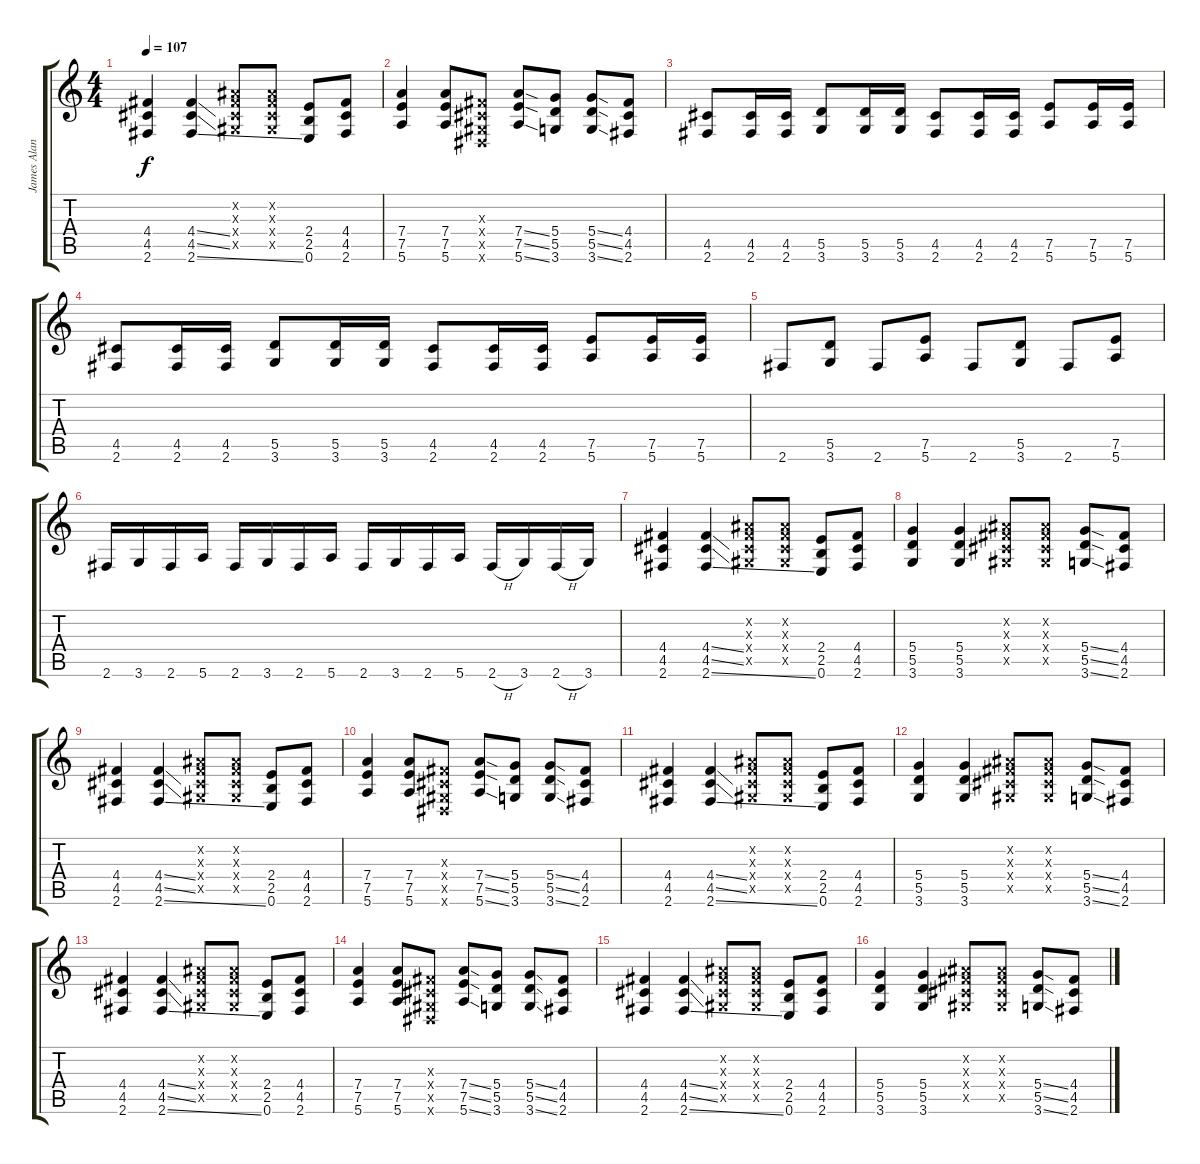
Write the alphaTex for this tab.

\track ("James Alan Hetfield" "James Alan") {instrument distortionguitar}
\staff {score tabs}
\tuning (E4 B3 G3 D3 A2 E2) {hide}
\ts (4 4)
\tempo 107
\clef g2
\ks c
(4.4 4.5 2.6).4{dy f} (4.4{ss} 4.5{ss} 2.6{ss}).4 (-1.2{x} -1.3{x} -1.4{x} -1.5{x}).8 (-1.2{x} -1.3{x} -1.4{x} -1.5{x}).8 (2.4 2.5 0.6).8 (4.4 4.5 2.6).8 |
(7.4 7.5 5.6).4 (7.4 7.5 5.6).8 (-1.3{x} -1.4{x} -1.5{x} -1.6{x}).8 (7.4{ss} 7.5{ss} 5.6{ss}).8 (5.4 5.5 3.6).8 (5.4{ss} 5.5{ss} 3.6{ss}).8 (4.4 4.5 2.6).8 |
(4.5 2.6).8 (4.5 2.6).16 (4.5 2.6).16 (5.5 3.6).8 (5.5 3.6).16 (5.5 3.6).16 (4.5 2.6).8 (4.5 2.6).16 (4.5 2.6).16 (7.5 5.6).8 (7.5 5.6).16 (7.5 5.6).16 |
(4.5 2.6).8 (4.5 2.6).16 (4.5 2.6).16 (5.5 3.6).8 (5.5 3.6).16 (5.5 3.6).16 (4.5 2.6).8 (4.5 2.6).16 (4.5 2.6).16 (7.5 5.6).8 (7.5 5.6).16 (7.5 5.6).16 |
2.6.8 (5.5 3.6).8 2.6.8 (7.5 5.6).8 2.6.8 (5.5 3.6).8 2.6.8 (7.5 5.6).8 |
2.6.16 3.6.16 2.6.16 5.6.16 2.6.16 3.6.16 2.6.16 5.6.16 2.6.16 3.6.16 2.6.16 5.6.16 2.6{h}.16 3.6.16 2.6{h}.16 3.6.16 |
(4.4 4.5 2.6).4 (4.4{ss} 4.5{ss} 2.6{ss}).4 (-1.2{x} -1.3{x} -1.4{x} -1.5{x}).8 (-1.2{x} -1.3{x} -1.4{x} -1.5{x}).8 (2.4 2.5 0.6).8 (4.4 4.5 2.6).8 |
(5.4 5.5 3.6).4 (5.4 5.5 3.6).4 (-1.2{x} -1.3{x} -1.4{x} -1.5{x}).8 (-1.2{x} -1.3{x} -1.4{x} -1.5{x}).8 (5.4{ss} 5.5{ss} 3.6{ss}).8 (4.4 4.5 2.6).8 |
(4.4 4.5 2.6).4 (4.4{ss} 4.5{ss} 2.6{ss}).4 (-1.2{x} -1.3{x} -1.4{x} -1.5{x}).8 (-1.2{x} -1.3{x} -1.4{x} -1.5{x}).8 (2.4 2.5 0.6).8 (4.4 4.5 2.6).8 |
(7.4 7.5 5.6).4 (7.4 7.5 5.6).8 (-1.3{x} -1.4{x} -1.5{x} -1.6{x}).8 (7.4{ss} 7.5{ss} 5.6{ss}).8 (5.4 5.5 3.6).8 (5.4{ss} 5.5{ss} 3.6{ss}).8 (4.4 4.5 2.6).8 |
(4.4 4.5 2.6).4 (4.4{ss} 4.5{ss} 2.6{ss}).4 (-1.2{x} -1.3{x} -1.4{x} -1.5{x}).8 (-1.2{x} -1.3{x} -1.4{x} -1.5{x}).8 (2.4 2.5 0.6).8 (4.4 4.5 2.6).8 |
(5.4 5.5 3.6).4 (5.4 5.5 3.6).4 (-1.2{x} -1.3{x} -1.4{x} -1.5{x}).8 (-1.2{x} -1.3{x} -1.4{x} -1.5{x}).8 (5.4{ss} 5.5{ss} 3.6{ss}).8 (4.4 4.5 2.6).8 |
(4.4 4.5 2.6).4 (4.4{ss} 4.5{ss} 2.6{ss}).4 (-1.2{x} -1.3{x} -1.4{x} -1.5{x}).8 (-1.2{x} -1.3{x} -1.4{x} -1.5{x}).8 (2.4 2.5 0.6).8 (4.4 4.5 2.6).8 |
(7.4 7.5 5.6).4 (7.4 7.5 5.6).8 (-1.3{x} -1.4{x} -1.5{x} -1.6{x}).8 (7.4{ss} 7.5{ss} 5.6{ss}).8 (5.4 5.5 3.6).8 (5.4{ss} 5.5{ss} 3.6{ss}).8 (4.4 4.5 2.6).8 |
(4.4 4.5 2.6).4 (4.4{ss} 4.5{ss} 2.6{ss}).4 (-1.2{x} -1.3{x} -1.4{x} -1.5{x}).8 (-1.2{x} -1.3{x} -1.4{x} -1.5{x}).8 (2.4 2.5 0.6).8 (4.4 4.5 2.6).8 |
(5.4 5.5 3.6).4 (5.4 5.5 3.6).4 (-1.2{x} -1.3{x} -1.4{x} -1.5{x}).8 (-1.2{x} -1.3{x} -1.4{x} -1.5{x}).8 (5.4{ss} 5.5{ss} 3.6{ss}).8 (4.4 4.5 2.6).8
